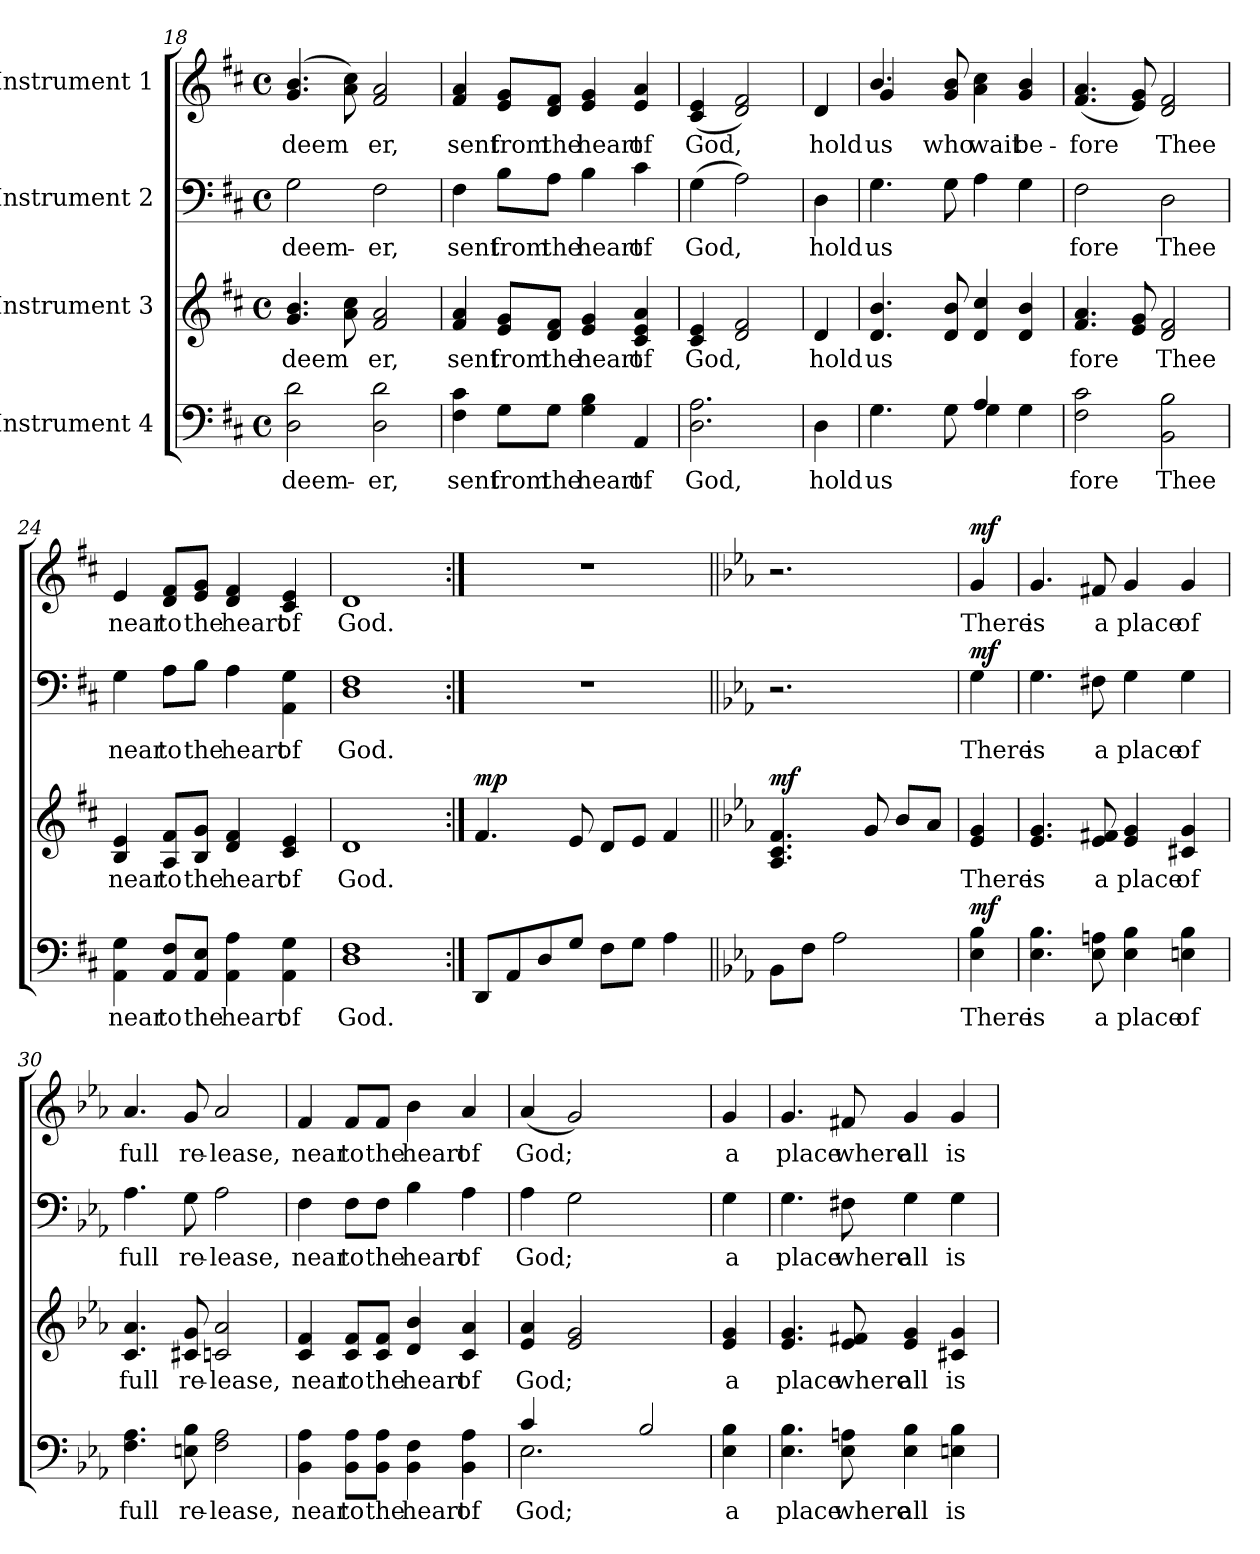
**kern	**text	**dynam	**kern	**text	**dynam	**kern	**text	**dynam	**kern	**text	**dynam
*part4	*part4	*part4	*part3	*part3	*part3	*part2	*part2	*part2	*part1	*part1	*part1
*staff4	*staff4	*staff4	*staff3	*staff3	*staff3	*staff2	*staff2	*staff2	*staff1	*staff1	*staff1
*I"Instrument 4	*	*	*I"Instrument 3	*	*	*I"Instrument 2	*	*	*I"Instrument 1	*	*
*clefF4	*	*	*clefG2	*	*	*clefF4	*	*	*clefG2	*	*
*k[f#c#]	*	*	*k[f#c#]	*	*	*k[f#c#]	*	*	*k[f#c#]	*	*
*D:	*	*	*D:	*	*	*D:	*	*	*D:	*	*
*M4/4	*	*	*M4/4	*	*	*M4/4	*	*	*M4/4	*	*
*met(c)	*	*	*met(c)	*	*	*met(c)	*	*	*met(c)	*	*
=18	=18	=18	=18	=18	=18	=18	=18	=18	=18	=18	=18
!	!LO:LY:a:cj	!	!	!LO:LY:a:cj	!	!	!LO:LY:a:cj	!	!	!LO:LY:b:cj	!
2D\ 2d\	deem-	.	4.b/ 4.g/	deem-	.	2G\	deem-	.	(>4.b/ 4.g/	deem-	.
!	!	!	!	!LO:LY:a:cj	!	!	!	!	!	!LO:LY:b:cj	!
.	.	.	8cc#\ 8a\	--	.	.	.	.	8cc#\ 8a\)	--	.
!	!LO:LY:a:cj	!	!	!LO:LY:a:cj	!	!	!LO:LY:a:cj	!	!	!LO:LY:b:cj	!
2d\ 2D\	-er,	.	2a/ 2f#/	-er,	.	2F#\	-er,	.	2a/ 2f#/	-er,	.
=19	=19	=19	=19	=19	=19	=19	=19	=19	=19	=19	=19
!	!LO:LY:a:cj	!	!	!LO:LY:a:cj	!	!	!LO:LY:a:cj	!	!	!LO:LY:b:cj	!
4F#\ 4c#\	sent	.	4a/ 4f#/	sent	.	4F#\	sent	.	4a/ 4f#/	sent	.
!	!LO:LY:a:cj	!	!	!LO:LY:a:cj	!	!	!LO:LY:a:cj	!	!	!LO:LY:b:cj	!
8G\L	from	.	8g/ 8e/L	from	.	8B\L	from	.	8e/ 8g/L	from	.
!	!LO:LY:a:cj	!	!	!LO:LY:a:cj	!	!	!LO:LY:a:cj	!	!	!LO:LY:b:cj	!
8G\J	the	.	8f#/ 8d/J	the	.	8A\J	the	.	8f#/ 8d/J	the	.
!	!LO:LY:a:cj	!	!	!LO:LY:a:cj	!	!	!LO:LY:a:cj	!	!	!LO:LY:b:cj	!
4B\ 4G\	heart	.	4g/ 4e/	heart	.	4B\	heart	.	4e/ 4g/	heart	.
!	!LO:LY:a:cj	!	!	!LO:LY:a:cj	!	!	!LO:LY:a:cj	!	!	!LO:LY:b:cj	!
4AA/	of	.	4a/ 4c#/ 4e/	of	.	4c#\	of	.	4e/ 4a/	of	.
=20	=20	=20	=20	=20	=20	=20	=20	=20	=20	=20	=20
!	!LO:LY:a:cj	!	!	!LO:LY:a:cj	!	!	!LO:LY:a:cj	!	!	!LO:LY:b:cj	!
2.D\ 2.A\	God,	.	4e/ 4c#/	God,	.	(>4G\	God,	.	(<4e/ 4c#/	God,	.
!	!	!	!	!LO:LY:a:cj	!	!	!LO:LY:a:cj	!	!	!LO:LY:b:cj	!
.	.	.	2f#/ 2d/	.	.	2A\)	.	.	2f#/ 2d/)	.	.
!!LO:PB:g=z
=21	=21	=21	=21	=21	=21	=21	=21	=21	=21	=21	=21
!	!LO:LY:a:cj	!	!	!LO:LY:a:cj	!	!	!LO:LY:a:cj	!	!	!LO:LY:b:cj	!
4D\	hold	.	4d/	hold	.	4D\	hold	.	4d/	hold	.
=22	=22	=22	=22	=22	=22	=22	=22	=22	=22	=22	=22
!	!LO:LY:a:cj	!	!	!LO:LY:a:cj	!	!	!LO:LY:a:cj	!	!	!LO:LY:b:cj	!
*^	*	*	*	*	*	*	*	*	*^	*	*
4.G\	2ryy	us	.	4.b/ 4.d/	us	.	4.G\	us	.	4.b/	4g/	us	.
.	.	.	.	.	.	.	.	.	.	.	2.ryy	.	.
!	!	!LO:LY:a:cj	!	!	!LO:LY:a:cj	!	!	!LO:LY:a:cj	!	!	!	!LO:LY:b:cj	!
8G\	.	.	.	8d/ 8b/	.	.	8G\	.	.	8g/ 8b/	.	who	.
!	!	!LO:LY:a:cj	!	!	!LO:LY:a:cj	!	!	!LO:LY:a:cj	!	!	!	!LO:LY:b:cj	!
4A/	4G\	.	.	4cc#/ 4d/	.	.	4A\	.	.	4a\ 4cc#\	.	wait	.
!	!	!LO:LY:a:cj	!	!	!LO:LY:a:cj	!	!	!LO:LY:a:cj	!	!	!	!LO:LY:b:cj	!
4G\	4ryy	.	.	4b/ 4d/	.	.	4G\	.	.	4g/ 4b/	.	be-	.
*	*	*	*	*	*	*	*	*	*	*v	*v	*	*
=23	=23	=23	=23	=23	=23	=23	=23	=23	=23	=23	=23	=23
!	!	!LO:LY:a:cj	!	!	!LO:LY:a:cj	!	!	!LO:LY:a:cj	!	!	!LO:LY:b:cj	!
*v	*v	*	*	*	*	*	*	*	*	*	*	*
2c#\ 2F#\	fore	.	4.a/ 4.f#/	fore	.	2F#\	fore	.	(<4.f#/ 4.a/	-fore	.
!	!	!	!	!LO:LY:a:cj	!	!	!	!	!	!LO:LY:b:cj	!
.	.	.	8e/ 8g/	.	.	.	.	.	8e/ 8g/)	.	.
!	!LO:LY:a:cj	!	!	!LO:LY:a:cj	!	!	!LO:LY:a:cj	!	!	!LO:LY:b:cj	!
2BB\ 2B\	Thee	.	2d/ 2f#/	Thee	.	2D\	Thee	.	2f#/ 2d/	Thee	.
=24	=24	=24	=24	=24	=24	=24	=24	=24	=24	=24	=24
!	!LO:LY:a:cj	!	!	!LO:LY:a:cj	!	!	!LO:LY:a:cj	!	!	!LO:LY:b:cj	!
4G\ 4AA\	near	.	4e/ 4B/	near	.	4G\	near	.	4e/	near	.
!	!LO:LY:a:cj	!	!	!LO:LY:a:cj	!	!	!LO:LY:a:cj	!	!	!LO:LY:b:cj	!
8F#/ 8AA/L	to	.	8f#/ 8A/L	to	.	8A\L	to	.	8f#/ 8d/L	to	.
!	!LO:LY:a:cj	!	!	!LO:LY:a:cj	!	!	!LO:LY:a:cj	!	!	!LO:LY:b:cj	!
8E/ 8AA/J	the	.	8B/ 8g/J	the	.	8B\J	the	.	8g/ 8e/J	the	.
!	!LO:LY:a:cj	!	!	!LO:LY:a:cj	!	!	!LO:LY:a:cj	!	!	!LO:LY:b:cj	!
4A\ 4AA\	heart	.	4d/ 4f#/	heart	.	4A\	heart	.	4d/ 4f#/	heart	.
!	!LO:LY:a:cj	!	!	!LO:LY:a:cj	!	!	!LO:LY:a:cj	!	!	!LO:LY:b:cj	!
4G\ 4AA\	of	.	4e/ 4c#/	of	.	4G\ 4AA\	of	.	4e/ 4c#/	of	.
=25	=25	=25	=25	=25	=25	=25	=25	=25	=25	=25	=25
!	!LO:LY:a:cj	!	!	!LO:LY:a:cj	!	!	!LO:LY:a:cj	!	!	!LO:LY:b:cj	!
1F# 1D	God.	.	1d	God.	.	1F# 1D	God.	.	1d	God.	.
!!LO:LB:g=z
=26:|!	=26:|!	=26:|!	=26:|!	=26:|!	=26:|!	=26:|!	=26:|!	=26:|!	=26:|!	=26:|!	=26:|!
!	!LO:LY:a:cj	!	!	!LO:LY:a:cj	!LO:DY:b	!	!	!	!	!	!
8DD/L	.	.	4.f#/	.	mp	1r	.	.	1r	.	.
!	!LO:LY:a:cj	!	!	!	!	!	!	!	!	!	!
8AA/	.	.	.	.	.	.	.	.	.	.	.
!	!LO:LY:a:cj	!	!	!	!	!	!	!	!	!	!
8D/	.	.	.	.	.	.	.	.	.	.	.
!	!LO:LY:a:cj	!	!	!LO:LY:a:cj	!	!	!	!	!	!	!
8G/J	.	.	8e/	.	.	.	.	.	.	.	.
!	!LO:LY:a:cj	!	!	!LO:LY:a:cj	!	!	!	!	!	!	!
8F#\L	.	.	8d/L	.	.	.	.	.	.	.	.
!	!LO:LY:a:cj	!	!	!LO:LY:a:cj	!	!	!	!	!	!	!
8G\J	.	.	8e/J	.	.	.	.	.	.	.	.
!	!LO:LY:a:cj	!	!	!LO:LY:a:cj	!	!	!	!	!	!	!
4A\	.	.	4f#/	.	.	.	.	.	.	.	.
=27||	=27||	=27||	=27||	=27||	=27||	=27||	=27||	=27||	=27||	=27||	=27||
*k[b-e-a-]	*	*	*k[b-e-a-]	*	*	*k[b-e-a-]	*	*	*k[b-e-a-]	*	*
*E-:	*	*	*E-:	*	*	*E-:	*	*	*E-:	*	*
!	!LO:LY:a:cj	!	!	!LO:LY:a:cj	!LO:DY:b	!	!	!	!	!	!
8BB-\L	.	.	4.f/ 4.c/ 4.A-/	.	mf	2.r	.	.	2.r	.	.
!	!LO:LY:a:cj	!	!	!	!	!	!	!	!	!	!
8F\J	.	.	.	.	.	.	.	.	.	.	.
!	!LO:LY:a:cj	!	!	!	!	!	!	!	!	!	!
2A-\	.	.	.	.	.	.	.	.	.	.	.
!	!	!	!	!LO:LY:a:cj	!	!	!	!	!	!	!
.	.	.	8g/	.	.	.	.	.	.	.	.
!	!	!	!	!LO:LY:a:cj	!	!	!	!	!	!	!
.	.	.	8b-/L	.	.	.	.	.	.	.	.
!	!	!	!	!LO:LY:a:cj	!	!	!	!	!	!	!
.	.	.	8a-/J	.	.	.	.	.	.	.	.
!!LO:PB:g=z
=28	=28	=28	=28	=28	=28	=28	=28	=28	=28	=28	=28
!	!LO:LY:a:cj	!LO:DY:a	!	!LO:LY:a:cj	!	!	!LO:LY:a:cj	!LO:DY:a	!	!LO:LY:b:cj	!LO:DY:a
4B-\ 4E-\	There	mf	4g/ 4e-/	There	.	4G\	There	mf	4g/	There	mf
=29	=29	=29	=29	=29	=29	=29	=29	=29	=29	=29	=29
!	!LO:LY:a:cj	!	!	!LO:LY:a:cj	!	!	!LO:LY:a:cj	!	!	!LO:LY:b:cj	!
4.E-\ 4.B-\	is	.	4.g/ 4.e-/	is	.	4.G\	is	.	4.g/	is	.
!	!LO:LY:a:cj	!	!	!LO:LY:a:cj	!	!	!LO:LY:a:cj	!	!	!LO:LY:b:cj	!
8E-\ 8An\	a	.	8e-/ 8f#X/	a	.	8F#X\	a	.	8f#X/	a	.
!	!LO:LY:a:cj	!	!	!LO:LY:a:cj	!	!	!LO:LY:a:cj	!	!	!LO:LY:b:cj	!
4E-\ 4B-\	place	.	4e-/ 4g/	place	.	4G\	place	.	4g/	place	.
!	!LO:LY:a:cj	!	!	!LO:LY:a:cj	!	!	!LO:LY:a:cj	!	!	!LO:LY:b:cj	!
4En\ 4B-\	of	.	4g/ 4c#X/	of	.	4G\	of	.	4g/	of	.
=30	=30	=30	=30	=30	=30	=30	=30	=30	=30	=30	=30
!	!LO:LY:a:cj	!	!	!LO:LY:a:cj	!	!	!LO:LY:a:cj	!	!	!LO:LY:b:cj	!
4.A-\ 4.F\	full	.	4.a-/ 4.c/	full	.	4.A-\	full	.	4.a-/	full	.
!	!LO:LY:a:cj	!	!	!LO:LY:a:cj	!	!	!LO:LY:a:cj	!	!	!LO:LY:b:cj	!
8B-\ 8En\	re-	.	8c#X/ 8g/	re-	.	8G\	re-	.	8g/	re-	.
!	!LO:LY:a:cj	!	!	!LO:LY:a:cj	!	!	!LO:LY:a:cj	!	!	!LO:LY:b:cj	!
2A-\ 2F\	-lease,	.	2a-/ 2cn/	-lease,	.	2A-\	-lease,	.	2a-/	-lease,	.
=31	=31	=31	=31	=31	=31	=31	=31	=31	=31	=31	=31
!	!LO:LY:a:cj	!	!	!LO:LY:a:cj	!	!	!LO:LY:a:cj	!	!	!LO:LY:b:cj	!
4A-\ 4BB-\	near	.	4f/ 4c/	near	.	4F\	near	.	4f/	near	.
!	!LO:LY:a:cj	!	!	!LO:LY:a:cj	!	!	!LO:LY:a:cj	!	!	!LO:LY:b:cj	!
8A-\ 8BB-\L	to	.	8f/ 8c/L	to	.	8F\L	to	.	8f/L	to	.
!	!LO:LY:a:cj	!	!	!LO:LY:a:cj	!	!	!LO:LY:a:cj	!	!	!LO:LY:b:cj	!
8A-\ 8BB-\J	the	.	8c/ 8f/J	the	.	8F\J	the	.	8f/J	the	.
!	!LO:LY:a:cj	!	!	!LO:LY:a:cj	!	!	!LO:LY:a:cj	!	!	!LO:LY:b:cj	!
4F\ 4BB-\	heart	.	4b-/ 4d/	heart	.	4B-\	heart	.	4b-\	heart	.
!	!LO:LY:a:cj	!	!	!LO:LY:a:cj	!	!	!LO:LY:a:cj	!	!	!LO:LY:b:cj	!
4A-\ 4BB-\	of	.	4a-/ 4c/	of	.	4A-\	of	.	4a-/	of	.
=32	=32	=32	=32	=32	=32	=32	=32	=32	=32	=32	=32
*^	*	*	*	*	*	*	*	*	*	*	*
!	!	!LO:LY:a:cj	!	!	!LO:LY:a:cj	!	!	!LO:LY:a:cj	!	!	!LO:LY:b:cj	!
2.E-\	4c/	God;	.	4a-/ 4e-/	God;	.	4A-\	God;	.	(<4a-/	God;	.
!	!	!	!	!	!LO:LY:a:cj	!	!	!LO:LY:a:cj	!	!	!LO:LY:b:cj	!
.	1ryy	.	.	2g/ 2e-/	.	.	2G\	.	.	2g/)	.	.
!	!	!LO:LY:a:cj	!	!	!	!	!	!	!	!	!	!
2B-/	.	.	.	2ryy	.	.	2ryy	.	.	2ryy	.	.
*v	*v	*	*	*	*	*	*	*	*	*	*	*
!!LO:LB:g=z
=33	=33	=33	=33	=33	=33	=33	=33	=33	=33	=33	=33
!	!LO:LY:a:cj	!	!	!LO:LY:a:cj	!	!	!LO:LY:a:cj	!	!	!LO:LY:b:cj	!
4B-\ 4E-\	a	.	4g/ 4e-/	a	.	4G\	a	.	4g/	a	.
=34	=34	=34	=34	=34	=34	=34	=34	=34	=34	=34	=34
!	!LO:LY:a:cj	!	!	!LO:LY:a:cj	!	!	!LO:LY:a:cj	!	!	!LO:LY:b:cj	!
4.E-\ 4.B-\	place	.	4.g/ 4.e-/	place	.	4.G\	place	.	4.g/	place	.
!	!LO:LY:a:cj	!	!	!LO:LY:a:cj	!	!	!LO:LY:a:cj	!	!	!LO:LY:b:cj	!
8An\ 8E-\	where	.	8e-/ 8f#X/	where	.	8F#X\	where	.	8f#X/	where	.
!	!LO:LY:a:cj	!	!	!LO:LY:a:cj	!	!	!LO:LY:a:cj	!	!	!LO:LY:b:cj	!
4E-\ 4B-\	all	.	4g/ 4e-/	all	.	4G\	all	.	4g/	all	.
!	!LO:LY:a:cj	!	!	!LO:LY:a:cj	!	!	!LO:LY:a:cj	!	!	!LO:LY:b:cj	!
4En\ 4B-\	is	.	4c#X/ 4g/	is	.	4G\	is	.	4g/	is	.
=	=	=	=	=	=	=	=	=	=	=	=
*-	*-	*-	*-	*-	*-	*-	*-	*-	*-	*-	*-
